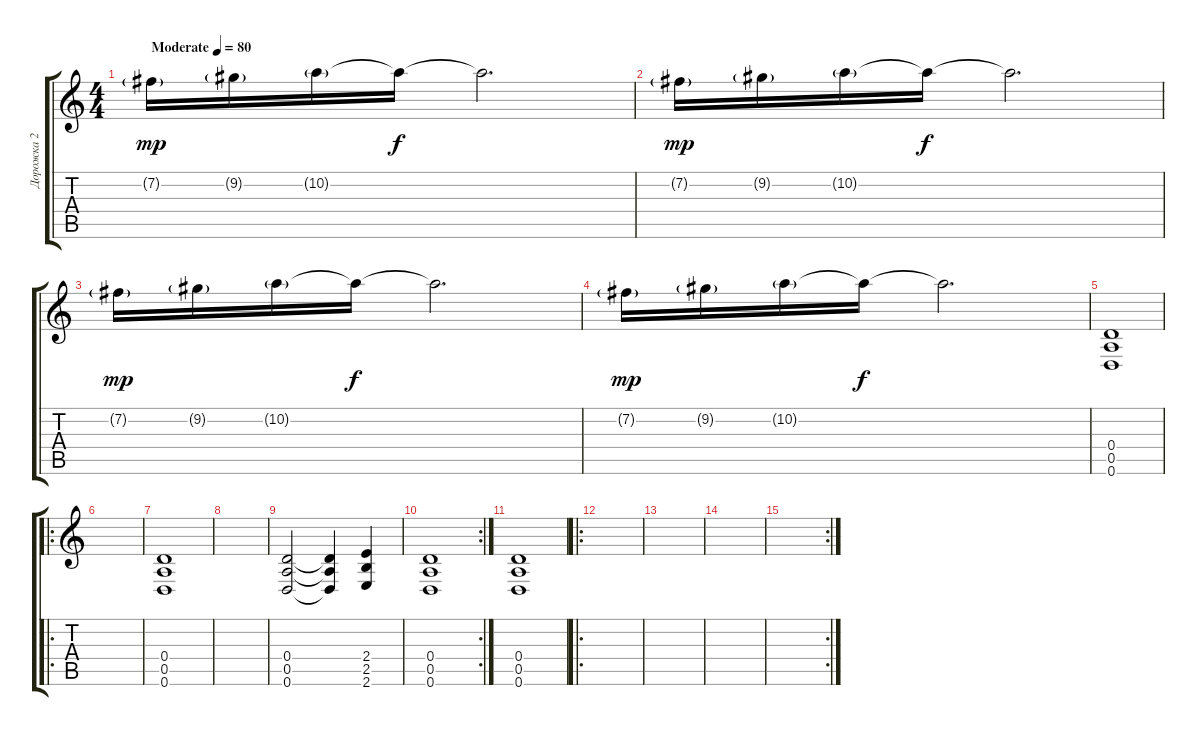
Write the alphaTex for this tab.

\track ("Дорожка 2" "Дорожка 2") {instrument overdrivenguitar}
\staff {score tabs}
\tuning (E4 B3 G3 D3 A2 D2) {hide}
\ts (4 4)
\tempo (80 "Moderate")
\clef g2
\ks c
7.2{g}.16{dy mp instrument electricguitarclean} 9.2{g}.16 10.2{g}.16 10.2{t}.16{dy f} 10.2{t}.2{d} |
7.2{g}.16{dy mp instrument electricguitarclean} 9.2{g}.16 10.2{g}.16 10.2{t}.16{dy f} 10.2{t}.2{d} |
7.2{g}.16{dy mp instrument electricguitarclean} 9.2{g}.16 10.2{g}.16 10.2{t}.16{dy f} 10.2{t}.2{d} |
7.2{g}.16{dy mp instrument electricguitarclean} 9.2{g}.16 10.2{g}.16 10.2{t}.16{dy f} 10.2{t}.2{d} |
(0.4 0.5 0.6).1{instrument overdrivenguitar} |
\ro
|
(0.4 0.5 0.6).1 |
|
(0.4 0.5 0.6).2 (0.4{t} 0.5{t} 0.6{t}).4 (2.4 2.5 2.6).4 |
\rc 2
(0.4 0.5 0.6).1 |
(0.4 0.5 0.6).1 |
\ro
|
|
|
\rc 2
